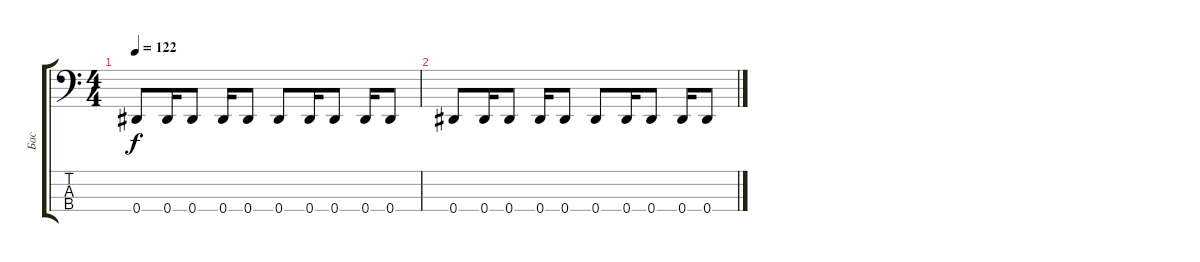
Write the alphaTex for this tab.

\track ("Бас" "Бас") {instrument electricbassfinger}
\staff {score tabs}
\tuning (Gb2 Db2 Ab1 Eb1) {hide}
\ts (4 4)
\tempo 122
\clef f4
\ks c
0.4.8{dy f} 0.4.16 0.4.8 0.4.16 0.4.8 0.4.8 0.4.16 0.4.8 0.4.16 0.4.8 |
0.4.8 0.4.16 0.4.8 0.4.16 0.4.8 0.4.8 0.4.16 0.4.8 0.4.16 0.4.8
